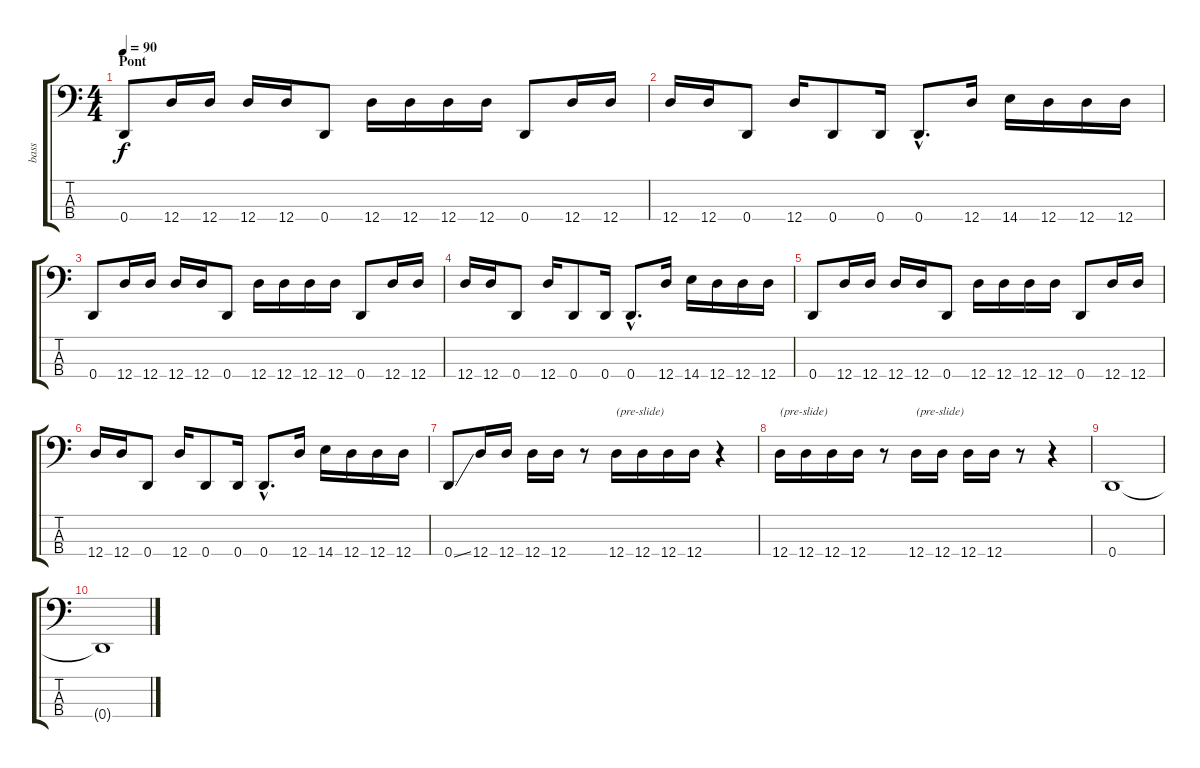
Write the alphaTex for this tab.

\track ("bass" "bass") {instrument electricbassfinger}
\staff {score tabs}
\tuning (F2 C2 G1 D1) {hide}
\ts (4 4)
\section ("" "Pont")
\tempo 90
\clef f4
\ks c
0.4.8{dy f} 12.4.16 12.4.16 12.4.16 12.4.16 0.4.8 12.4.16 12.4.16 12.4.16 12.4.16 0.4.8 12.4.16 12.4.16 |
12.4.16 12.4.16 0.4.8 12.4.16 0.4.8 0.4.16 0.4{hac}.8{d} 12.4.16 14.4.16 12.4.16 12.4.16 12.4.16 |
0.4.8 12.4.16 12.4.16 12.4.16 12.4.16 0.4.8 12.4.16 12.4.16 12.4.16 12.4.16 0.4.8 12.4.16 12.4.16 |
12.4.16 12.4.16 0.4.8 12.4.16 0.4.8 0.4.16 0.4{hac}.8{d} 12.4.16 14.4.16 12.4.16 12.4.16 12.4.16 |
0.4.8 12.4.16 12.4.16 12.4.16 12.4.16 0.4.8 12.4.16 12.4.16 12.4.16 12.4.16 0.4.8 12.4.16 12.4.16 |
12.4.16 12.4.16 0.4.8 12.4.16 0.4.8 0.4.16 0.4{hac}.8{d} 12.4.16 14.4.16 12.4.16 12.4.16 12.4.16 |
0.4{ss}.8 12.4.16 12.4.16 12.4.16 12.4.16 r.8 12.4.16{txt "(pre-slide)"} 12.4.16 12.4.16 12.4.16 r.4 |
12.4.16{txt "(pre-slide)"} 12.4.16 12.4.16 12.4.16 r.8 12.4.16{txt "(pre-slide)"} 12.4.16 12.4.16 12.4.16 r.8 r.4 |
0.4.1 |
0.4{t}.1
